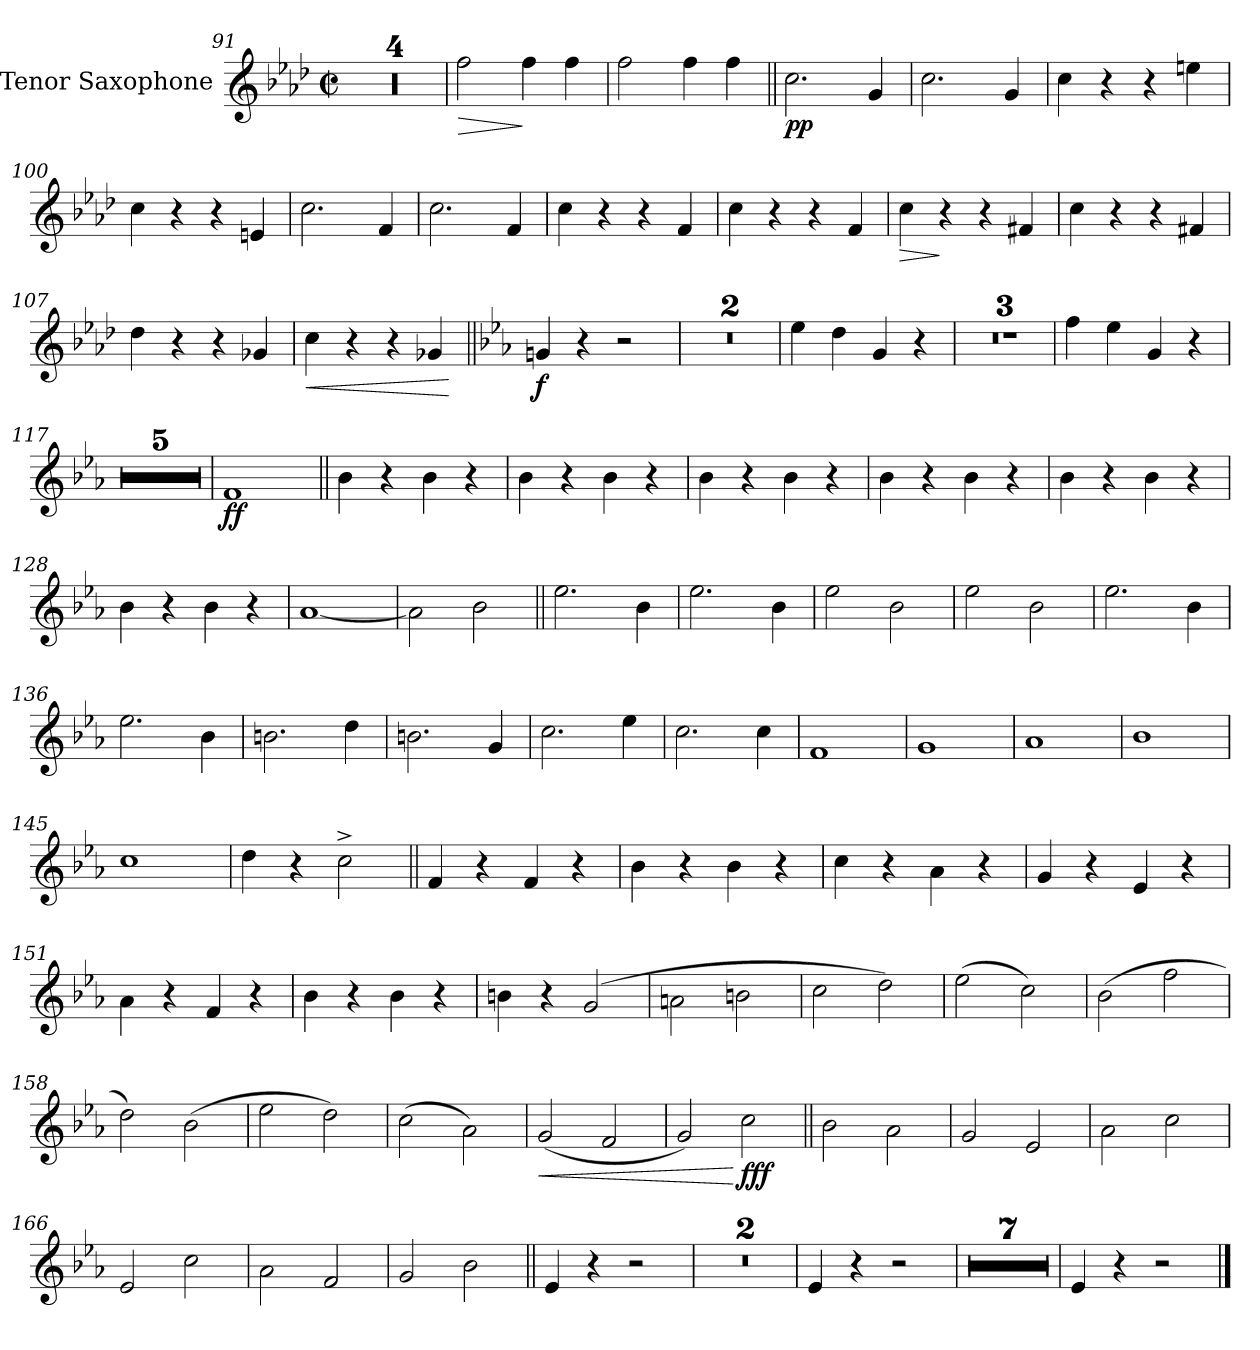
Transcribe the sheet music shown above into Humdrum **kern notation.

**kern	**dynam
*part1	*part1
*staff1	*staff1
*I"Tenor Saxophone	*
*I'T. Sax.	*
*clefG2	*
*ITrd8c14	*
*k[b-e-a-d-]	*
*M2/2	*
*met(c|)	*
=91	=91
1r	.
=92	=92
1r	.
=93	=93
1r	.
=94	=94
1r	.
=95	=95
!	!LO:HP:b
2f\	>
4f\	]
4f\	.
=96	=96
2f\	.
4f\	.
4f\	.
=97||	=97||
!	!LO:DY:b
2.c\	pp
4G/	.
=98	=98
2.c\	.
4G/	.
=99	=99
4c\	.
4r	.
4r	.
4en\	.
=100	=100
4c\	.
4r	.
4r	.
4En/	.
!!LO:LB:g=z
=101	=101
2.c\	.
4F/	.
=102	=102
2.c\	.
4F/	.
=103	=103
4c\	.
4r	.
4r	.
4F/	.
=104	=104
4c\	.
4r	.
4r	.
4F/	.
=105	=105
!	!LO:HP:b
4c\	>
4r	]
4r	.
4F#X/	.
=106	=106
4c\	.
4r	.
4r	.
4F#X/	.
=107	=107
4d-\	.
4r	.
4r	.
4G-X/	.
=108	=108
!	!LO:HP:b
4c\	<
4r	.
4r	.
4G-X/	.
.	[
=109||	=109||
*k[b-e-a-]	*
!	!LO:DY:b
4Gn/	f
4r	.
2r	.
=110	=110
1r	.
=111	=111
1r	.
!!LO:PB:g=z
=112	=112
4e-\	.
4d\	.
4G/	.
4r	.
=113	=113
1r	.
=114	=114
1r	.
=115	=115
1r	.
=116	=116
4f\	.
4e-\	.
4G/	.
4r	.
=117	=117
1r	.
=118	=118
1r	.
=119	=119
1r	.
=120	=120
1r	.
=121	=121
1r	.
=122	=122
!	!LO:DY:b
1F	ff
=123||	=123||
4B-\	.
4r	.
4B-\	.
4r	.
=124	=124
4B-\	.
4r	.
4B-\	.
4r	.
=125	=125
4B-\	.
4r	.
4B-\	.
4r	.
=126	=126
4B-\	.
4r	.
4B-\	.
4r	.
=127	=127
4B-\	.
4r	.
4B-\	.
4r	.
=128	=128
4B-\	.
4r	.
4B-\	.
4r	.
!!LO:LB:g=z
=129	=129
[1A-	.
=130	=130
2A-\]	.
2B-\	.
=131||	=131||
2.e-\	.
4B-\	.
=132	=132
2.e-\	.
4B-\	.
=133	=133
2e-\	.
2B-\	.
=134	=134
2e-\	.
2B-\	.
=135	=135
2.e-\	.
4B-\	.
=136	=136
2.e-\	.
4B-\	.
=137	=137
2.Bn\	.
4d\	.
=138	=138
2.Bn\	.
4G/	.
=139	=139
2.c\	.
4e-\	.
=140	=140
2.c\	.
4c\	.
=141	=141
1F	.
=142	=142
1G	.
=143	=143
1A-	.
!!LO:LB:g=z
=144	=144
1B-	.
=145	=145
1c	.
=146	=146
4d\	.
4r	.
2c^\	.
=147||	=147||
4F/	.
4r	.
4F/	.
4r	.
=148	=148
4B-\	.
4r	.
4B-\	.
4r	.
=149	=149
4c\	.
4r	.
4A-\	.
4r	.
=150	=150
4G/	.
4r	.
4E-/	.
4r	.
=151	=151
4A-\	.
4r	.
4F/	.
4r	.
=152	=152
4B-\	.
4r	.
4B-\	.
4r	.
=153	=153
4Bn\	.
4r	.
(>2G/	.
=154	=154
2An\	.
2Bn\	.
=155	=155
2c\	.
2d\)	.
!!LO:LB:g=z
=156	=156
(>2e-\	.
2c\)	.
=157	=157
(>2B-\	.
2f\	.
=158	=158
2d\)	.
(>2B-\	.
=159	=159
2e-\	.
2d\)	.
=160	=160
(>2c\	.
2A-\)	.
=161	=161
!	!LO:HP:b
(<2G/	<
2F/	.
=162	=162
2G/)	.
!	!LO:DY:n=1:b
2c\	[ fff
=163||	=163||
2B-\	.
2A-\	.
=164	=164
2G/	.
2E-/	.
=165	=165
2A-\	.
2c\	.
=166	=166
2E-/	.
2c\	.
=167	=167
2A-\	.
2F/	.
=168	=168
2G/	.
2B-\	.
=169||	=169||
4E-/	.
4r	.
2r	.
=170	=170
1r	.
=171	=171
1r	.
!!LO:LB:g=z
=172	=172
4E-/	.
4r	.
2r	.
=173	=173
1r	.
=174	=174
1r	.
=175	=175
1r	.
=176	=176
1r	.
=177	=177
1r	.
=178	=178
1r	.
=179	=179
1r	.
=180	=180
4E-/	.
4r	.
2r	.
==	==
*-	*-
